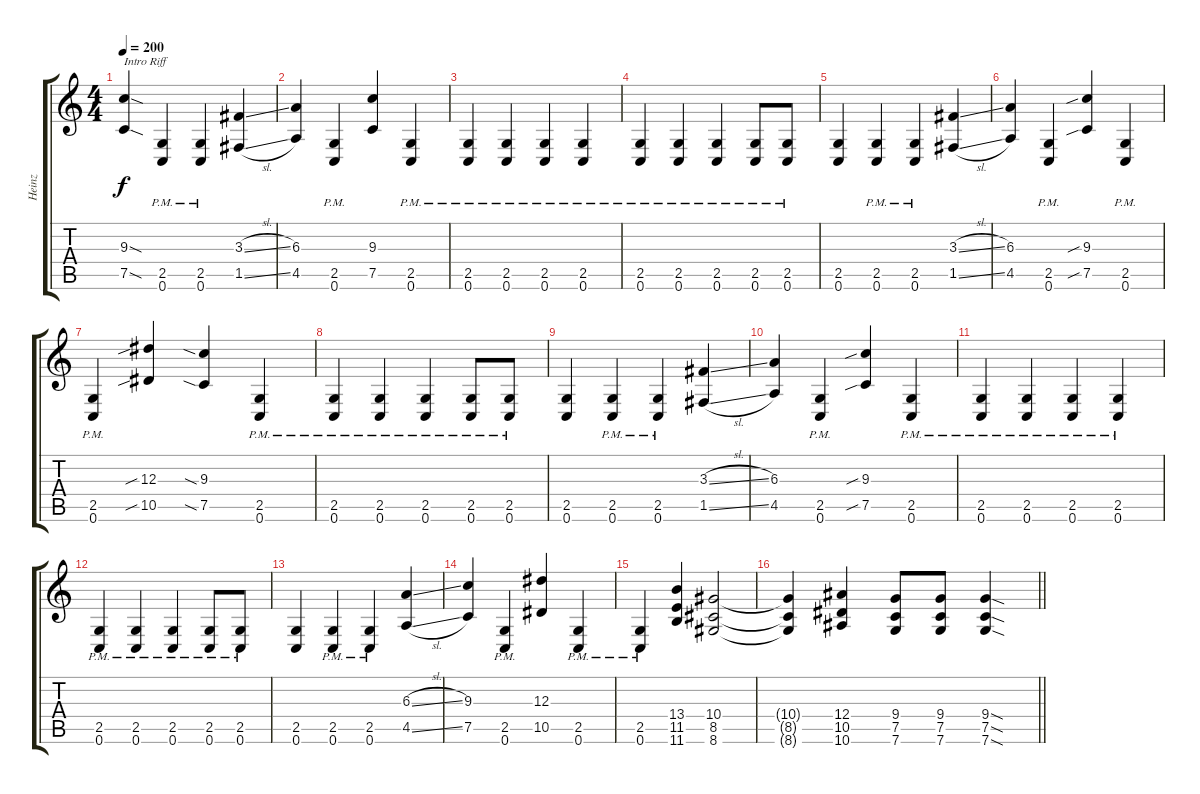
\track ("Heinz" "Heinz") {instrument distortionguitar}
\staff {score tabs}
\tuning (C4 G3 Eb3 Bb2 F2 C2) {hide}
\ts (4 4)
\tempo 200
\clef g2
\ks c
(9.3{sod} 7.5{sod}).4{txt "Intro Riff" dy f} (2.5{pm} 0.6{pm}).4 (2.5{pm} 0.6{pm}).4 (3.3{sl} 1.5{sl}).4 |
(6.3 4.5).4 (2.5{pm} 0.6{pm}).4 (9.3 7.5).4 (2.5{pm} 0.6{pm}).4 |
(2.5{pm} 0.6{pm}).4 (2.5{pm} 0.6{pm}).4 (2.5{pm} 0.6{pm}).4 (2.5{pm} 0.6{pm}).4 |
(2.5{pm} 0.6{pm}).4 (2.5{pm} 0.6{pm}).4 (2.5{pm} 0.6{pm}).4 (2.5{pm} 0.6{pm}).8 (2.5{pm} 0.6{pm}).8 |
(2.5 0.6).4 (2.5{pm} 0.6{pm}).4 (2.5{pm} 0.6{pm}).4 (3.3{sl} 1.5{sl}).4 |
(6.3 4.5).4 (2.5{pm} 0.6{pm}).4 (9.3{sib} 7.5{sib}).4 (2.5{pm} 0.6{pm}).4 |
(2.5{pm} 0.6{pm}).4 (12.3{sib} 10.5{sib}).4 (9.3{sia} 7.5{sia}).4 (2.5{pm} 0.6{pm}).4 |
(2.5{pm} 0.6{pm}).4 (2.5{pm} 0.6{pm}).4 (2.5{pm} 0.6{pm}).4 (2.5{pm} 0.6{pm}).8 (2.5{pm} 0.6{pm}).8 |
(2.5 0.6).4 (2.5{pm} 0.6{pm}).4 (2.5{pm} 0.6{pm}).4 (3.3{sl} 1.5{sl}).4 |
(6.3 4.5).4 (2.5{pm} 0.6{pm}).4 (9.3{sib} 7.5{sib}).4 (2.5{pm} 0.6{pm}).4 |
(2.5{pm} 0.6{pm}).4 (2.5{pm} 0.6{pm}).4 (2.5{pm} 0.6{pm}).4 (2.5{pm} 0.6{pm}).4 |
(2.5{pm} 0.6{pm}).4 (2.5{pm} 0.6{pm}).4 (2.5{pm} 0.6{pm}).4 (2.5{pm} 0.6{pm}).8 (2.5{pm} 0.6{pm}).8 |
(2.5 0.6).4 (2.5{pm} 0.6{pm}).4 (2.5{pm} 0.6{pm}).4 (6.3{sl} 4.5{sl}).4 |
(9.3 7.5).4 (2.5{pm} 0.6{pm}).4 (12.3 10.5).4 (2.5{pm} 0.6{pm}).4 |
(2.5{pm} 0.6{pm}).4 (13.4 11.5 11.6).4 (10.4 8.5 8.6).2 |
\barLineRight lightlight
(10.4{t} 8.5{t} 8.6{t}).4 (12.4 10.5 10.6).4 (9.4 7.5 7.6).8 (9.4 7.5 7.6).8 (9.4{sod} 7.5{sod} 7.6{sod}).4
